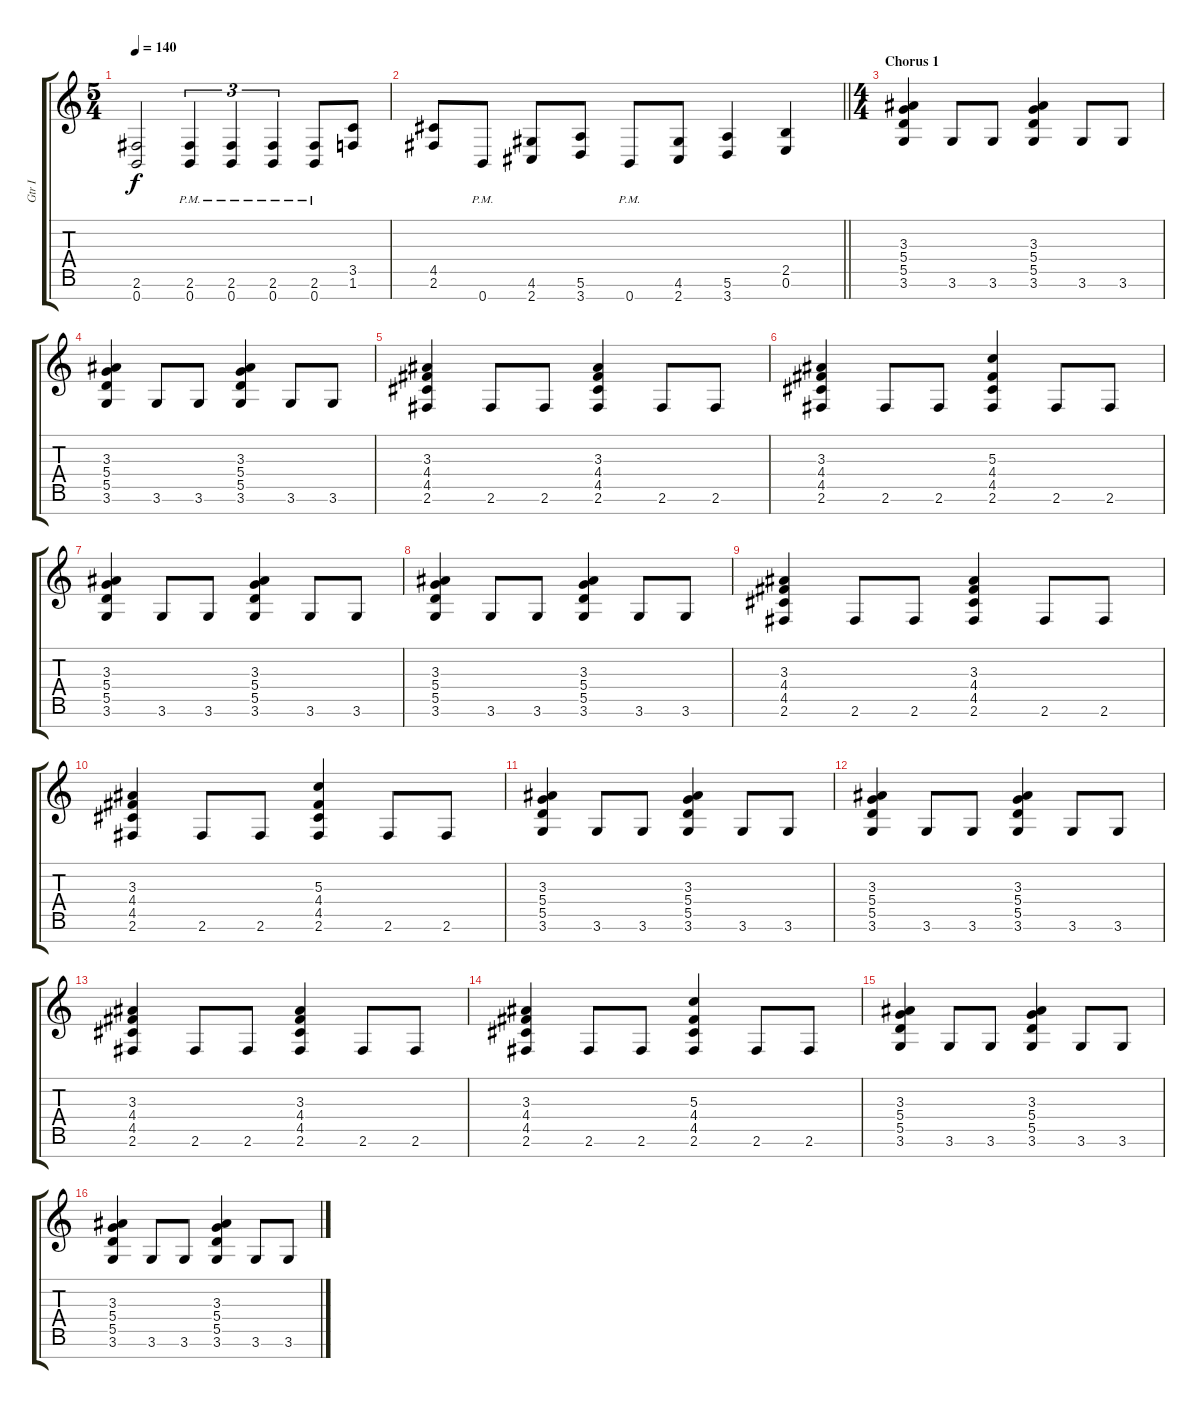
\track ("Gtr I" "Gtr I") {instrument overdrivenguitar}
\staff {score tabs}
\tuning (E4 B3 G3 D3 A2 E2 B1) {hide}
\ts (5 4)
\tempo 140
\clef g2
\ks c
(2.6 0.7).2{dy f} (2.6{pm} 0.7{pm}).4{tu (3 2)} (2.6{pm} 0.7{pm}).4{tu (3 2)} (2.6{pm} 0.7{pm}).4{tu (3 2)} (2.6{pm} 0.7{pm}).8 (3.5 1.6).8 |
\barLineRight lightlight
(4.5 2.6).8 0.7{pm}.8 (4.6 2.7).8 (5.6 3.7).8 0.7{pm}.8 (4.6 2.7).8 (5.6 3.7).4 (2.5 0.6).4 |
\ts (4 4)
\section ("" "Chorus 1")
(3.3 5.4 5.5 3.6).4 3.6.8 3.6.8 (3.3 5.4 5.5 3.6).4 3.6.8 3.6.8 |
(3.3 5.4 5.5 3.6).4 3.6.8 3.6.8 (3.3 5.4 5.5 3.6).4 3.6.8 3.6.8 |
(3.3 4.4 4.5 2.6).4 2.6.8 2.6.8 (3.3 4.4 4.5 2.6).4 2.6.8 2.6.8 |
(3.3 4.4 4.5 2.6).4 2.6.8 2.6.8 (5.3 4.4 4.5 2.6).4 2.6.8 2.6.8 |
(3.3 5.4 5.5 3.6).4 3.6.8 3.6.8 (3.3 5.4 5.5 3.6).4 3.6.8 3.6.8 |
(3.3 5.4 5.5 3.6).4 3.6.8 3.6.8 (3.3 5.4 5.5 3.6).4 3.6.8 3.6.8 |
(3.3 4.4 4.5 2.6).4 2.6.8 2.6.8 (3.3 4.4 4.5 2.6).4 2.6.8 2.6.8 |
(3.3 4.4 4.5 2.6).4 2.6.8 2.6.8 (5.3 4.4 4.5 2.6).4 2.6.8 2.6.8 |
(3.3 5.4 5.5 3.6).4 3.6.8 3.6.8 (3.3 5.4 5.5 3.6).4 3.6.8 3.6.8 |
(3.3 5.4 5.5 3.6).4 3.6.8 3.6.8 (3.3 5.4 5.5 3.6).4 3.6.8 3.6.8 |
(3.3 4.4 4.5 2.6).4 2.6.8 2.6.8 (3.3 4.4 4.5 2.6).4 2.6.8 2.6.8 |
(3.3 4.4 4.5 2.6).4 2.6.8 2.6.8 (5.3 4.4 4.5 2.6).4 2.6.8 2.6.8 |
(3.3 5.4 5.5 3.6).4 3.6.8 3.6.8 (3.3 5.4 5.5 3.6).4 3.6.8 3.6.8 |
(3.3 5.4 5.5 3.6).4 3.6.8 3.6.8 (3.3 5.4 5.5 3.6).4 3.6.8 3.6.8
